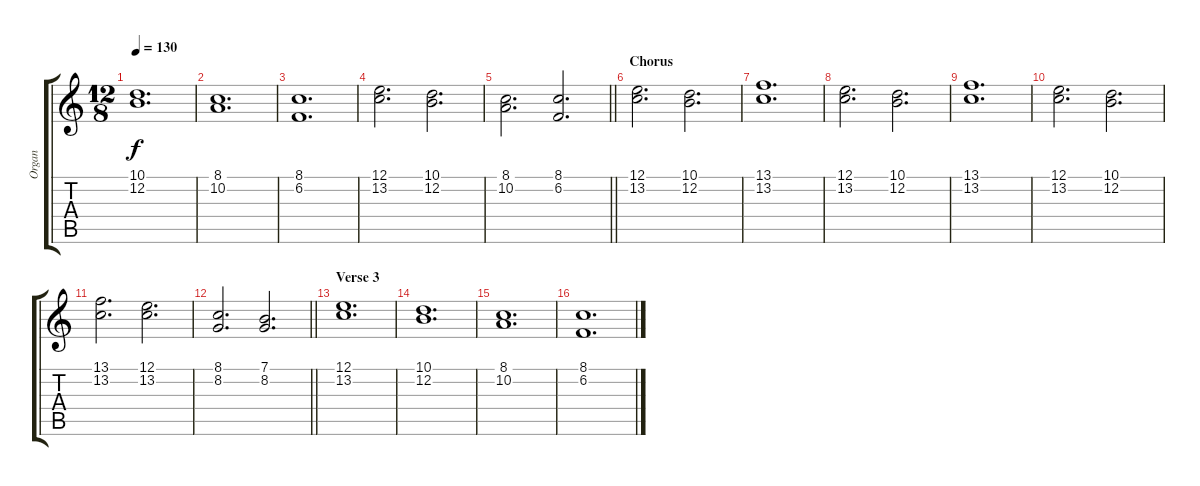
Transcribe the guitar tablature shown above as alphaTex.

\track ("Organ" "Organ") {instrument flute}
\staff {score tabs}
\tuning (E4 B3 G3 D3 A2 E2) {hide}
\ts (12 8)
\tempo 130
\clef g2
\ks c
(10.1 12.2).1{d dy f} |
(8.1 10.2).1{d} |
(8.1 6.2).1{d} |
(12.1 13.2).2{d} (10.1 12.2).2{d} |
\barLineRight lightlight
(8.1 10.2).2{d} (8.1 6.2).2{d} |
\section ("" "Chorus")
(12.1 13.2).2{d} (10.1 12.2).2{d} |
(13.1 13.2).1{d} |
(12.1 13.2).2{d} (10.1 12.2).2{d} |
(13.1 13.2).1{d} |
(12.1 13.2).2{d} (10.1 12.2).2{d} |
(13.1 13.2).2{d} (12.1 13.2).2{d} |
\barLineRight lightlight
(8.1 8.2).2{d} (7.1 8.2).2{d} |
\section ("" "Verse 3")
(12.1 13.2).1{d} |
(10.1 12.2).1{d} |
(8.1 10.2).1{d} |
(8.1 6.2).1{d}
